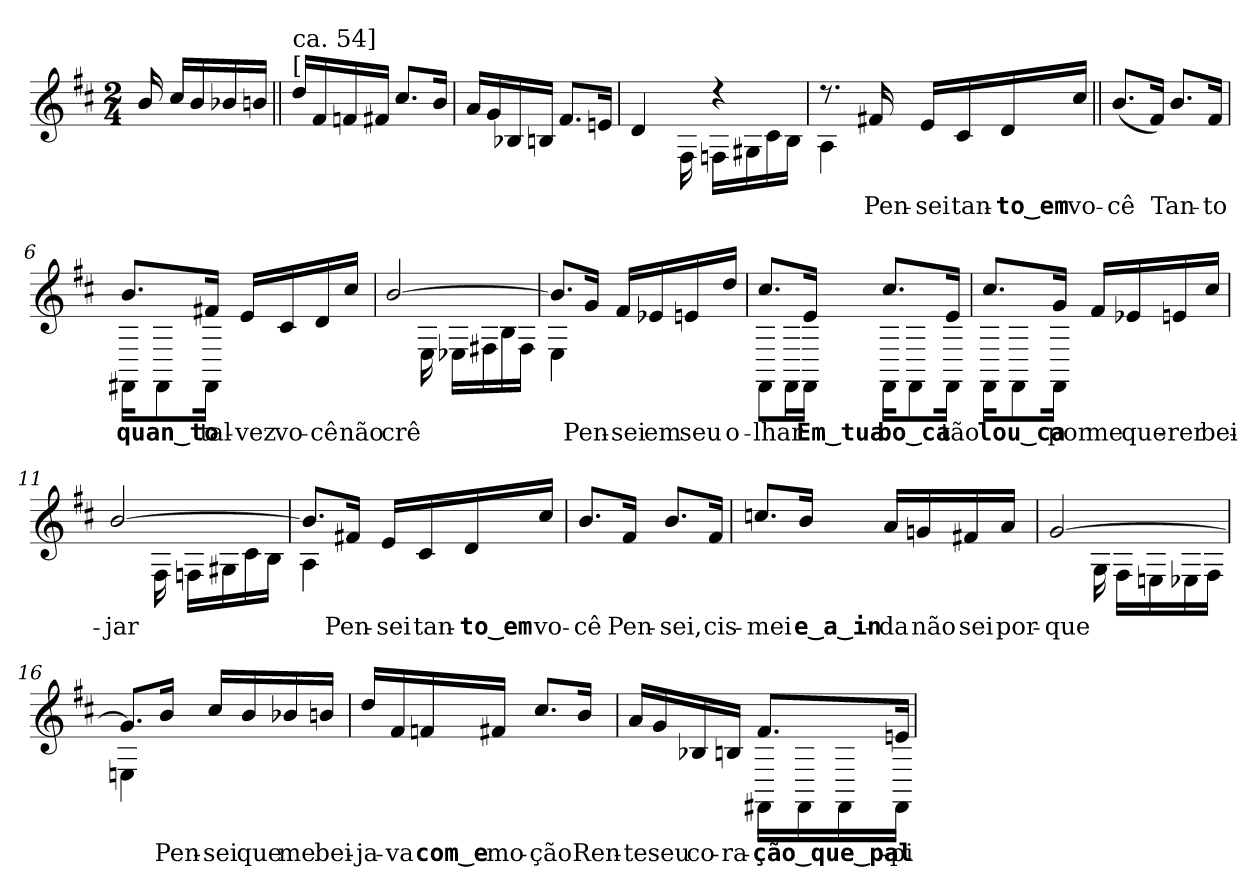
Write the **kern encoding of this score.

**kern	**text
*part1	*part1
*staff1	*staff1
*clefG2	*
*k[f#c#]	*
*D:	*
*M2/4	*
=	=
16b/	.
16cc#/LL	.
16b/	.
16b-X/	.
16bn/JJ	.
=1||	=1||
*^	*
!LO:TX:a:t=[	!	!
!LO:TX:a:t=ca. 54]	!	!
16dd/LL	4ryy	.
16f#/	.	.
16fn/	.	.
16f#X/JJ	.	.
8.cc#/L	4ryy	.
16b/Jk	.	.
=2	=2	=2
16a/LL	4ryy	.
16g/	.	.
16B-X/	.	.
16Bn/JJ	.	.
8.f#/L	4ryy	.
16en/Jk	.	.
=3	=3	=3
*	*^	*
4d/	8.ryy	8ryy	.
.	.	8ryy	.
.	16F#!\	.	.
4r	16Fn!\LL	4ryy	.
.	16G#X!\	.	.
.	16c#!\	.	.
.	16B!\JJ	.	.
!!LO:LB:g=z	!!	!!
=4	=4	=4	=4
8.r	4A!\	8ryy	.
.	.	8ryy	.
!	!	!	!LO:LY:b
16f#X/	.	.	Pen-
!	!	!	!LO:LY:b
16e/LL	4ryy	4ryy	-sei
!	!	!	!LO:LY:b
16c#/	.	.	tan-
!	!	!	!LO:LY:b
16d/	.	.	-to‿em
!	!	!	!LO:LY:b
16cc#/JJ	.	.	vo-
*v	*v	*v	*
=5||	=5||
!	!LO:LY:b
*^	*
(<8.b/L	4ryy	-cê
16f#/Jk)	.	.
!	!	!LO:LY:b
8.b/L	4ryy	Tan-
!	!	!LO:LY:b
16f#/Jk	.	-to
*v	*v	*
=6	=6
!	!LO:LY:b
*^	*
*	*^	*
8.b/L	4.ryy	16FF#X!\KL	quan‿to
.	.	8FF#!\	.
!	!	!	!LO:LY:b
16f#X/Jk	.	16FF#!\Jk	tal-
!	!	!	!LO:LY:b
16e/LL	.	4ryy	-vez
!	!	!	!LO:LY:b
16c#/	.	.	vo-
!	!	!	!LO:LY:b
16d/	8ryy	.	-cê
!	!	!	!LO:LY:b
16cc#/JJ	.	.	não
!!LO:LB:g=z	!!	!!
=7	=7	=7	=7
!	!	!	!LO:LY:b
[>2b/	8.ryy	4ryy	crê
.	16E!\	.	.
.	16E-X!\LL	4ryy	.
.	16F#X!\	.	.
.	16B!\	.	.
.	16F#!\JJ	.	.
=8	=8	=8	=8
8.b/L]	4E!\	2ryy	.
!	!	!	!LO:LY:b
16g/Jk	.	.	Pen-
!	!	!	!LO:LY:b
16f#/LL	4ryy	.	-sei
!	!	!	!LO:LY:b
16e-X/	.	.	em
!	!	!	!LO:LY:b
16en/	.	.	seu
!	!	!	!LO:LY:b
16dd/JJ	.	.	o-
=9	=9	=9	=9
!	!	!	!LO:LY:b
8.cc#/L	2ryy	8FF#!\L	-lhar
.	.	16FF#!\L	.
!	!	!	!LO:LY:b
16e/Jk	.	16FF#!\JJ	Em‿tua
!	!	!	!LO:LY:b
8.cc#/L	.	16FF#!\KL	bo‿ca
.	.	8FF#!\	.
!	!	!	!LO:LY:b
16e/Jk	.	16FF#!\Jk	tão
!!LO:LB:g=z	!!	!!
=10	=10	=10	=10
!	!	!	!LO:LY:b
8.cc#/L	2ryy	16FF#!\KL	lou‿ca
.	.	8FF#!\	.
!	!	!	!LO:LY:b
16g/Jk	.	16FF#!\Jk	por
!	!	!	!LO:LY:b
16f#/LL	.	4ryy	me
!	!	!	!LO:LY:b
16e-X/	.	.	que-
!	!	!	!LO:LY:b
16en/	.	.	-rer
!	!	!	!LO:LY:b
16cc#/JJ	.	.	bei-
=11	=11	=11	=11
!	!	!	!LO:LY:b
[>2b/	8.ryy	4ryy	-jar
.	16F#!\	.	.
.	16Fn!\LL	4ryy	.
.	16G#X!\	.	.
.	16c#!\	.	.
.	16B!\JJ	.	.
=12	=12	=12	=12
8.b/L]	4A!\	2ryy	.
!	!	!	!LO:LY:b
16f#X/Jk	.	.	Pen-
!	!	!	!LO:LY:b
16e/LL	4ryy	.	-sei
!	!	!	!LO:LY:b
16c#/	.	.	tan-
!	!	!	!LO:LY:b
16d/	.	.	-to‿em
!	!	!	!LO:LY:b
16cc#/JJ	.	.	vo-
*v	*v	*v	*
!!LO:LB:g=z
=13	=13
!	!LO:LY:b
*^	*
8.b/L	4ryy	-cê
!	!	!LO:LY:b
16f#/Jk	.	Pen-
!	!	!LO:LY:b
8.b/L	4ryy	-sei,
!	!	!LO:LY:b
16f#/Jk	.	cis-
=14	=14	=14
!	!	!LO:LY:b
8.ccn/L	4ryy	-mei
!	!	!LO:LY:b
16b/Jk	.	e‿a‿in-
!	!	!LO:LY:b
16a/LL	4ryy	-da
!	!	!LO:LY:b
16gn/	.	não
!	!	!LO:LY:b
16f#X/	.	sei
!	!	!LO:LY:b
16a/JJ	.	por-
*v	*v	*
=15	=15
!	!LO:LY:b
*^	*
*	*^	*
[>2g/	8.ryy	4ryy	-que
.	16G!\	.	.
.	16F#!\LL	4ryy	.
.	16En!\	.	.
.	16E-X!\	.	.
.	16F#!\JJ	.	.
!!LO:LB:g=z	!!	!!
=16	=16	=16	=16
8.g/L]	4En!\	4ryy	.
!	!	!	!LO:LY:b
16b/Jk	.	.	Pen-
!	!	!	!LO:LY:b
16cc#/LL	4ryy	4ryy	-sei
!	!	!	!LO:LY:b
16b/	.	.	que
!	!	!	!LO:LY:b
16b-X/	.	.	me
!	!	!	!LO:LY:b
16bn/JJ	.	.	bei-
*v	*v	*v	*
=17	=17
!	!LO:LY:b
*^	*
16dd/LL	4ryy	-ja-
!	!	!LO:LY:b
16f#/	.	-va
!	!	!LO:LY:b
16fn/	.	com‿e
!	!	!LO:LY:b
16f#X/JJ	.	mo-
!	!	!LO:LY:b
8.cc#/L	4ryy	-ção
!	!	!LO:LY:b
16b/Jk	.	Ren-
*v	*v	*
=18	=18
!	!LO:LY:b
*^	*
*	*^	*
16a/LL	4ryy	4ryy	-te
!	!	!	!LO:LY:b
16g/	.	.	seu
!	!	!	!LO:LY:b
16B-X/	.	.	co-
!	!	!	!LO:LY:b
16Bn/JJ	.	.	-ra-
!	!	!	!LO:LY:b
8.f#/L	4ryy	16FF#X!\LL	-ção‿que‿pal-
.	.	16FF#!\	.
.	.	16FF#!\	.
!	!	!	!LO:LY:b
16en/Jk	.	16FF#!\JJ	-pi-
*v	*v	*v	*
=	=
*-	*-
